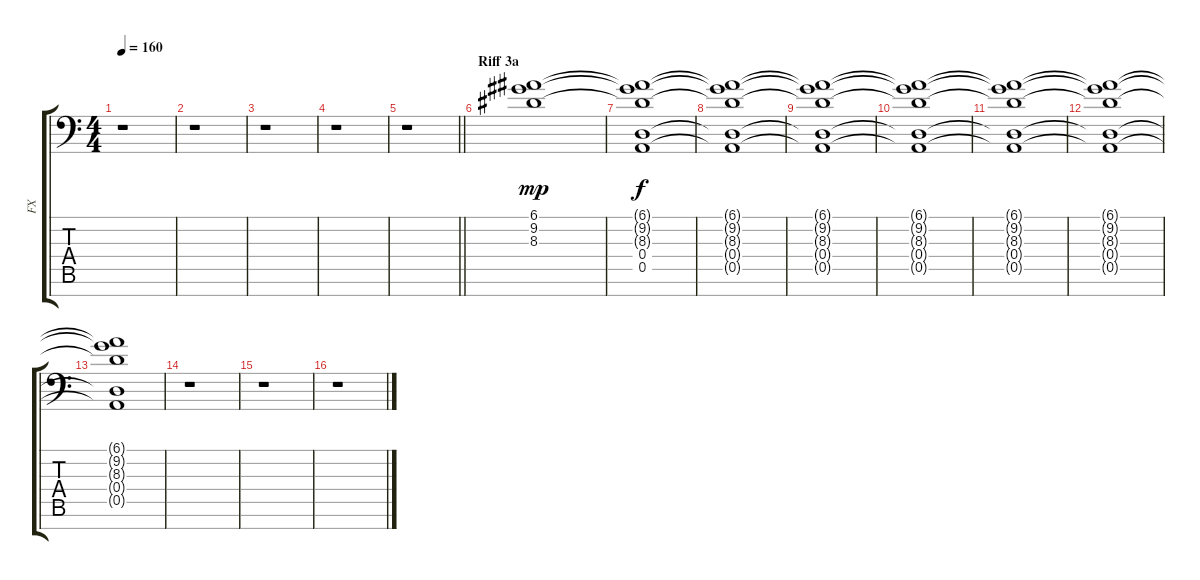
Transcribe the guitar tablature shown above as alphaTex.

\track ("FX" "FX") {instrument lead7fifths}
\staff {score tabs}
\tuning (E4 B3 G3 D3 A2 E2 C-1) {hide}
\ts (4 4)
\tempo 160
\clef f4
\ks c
r.1{dy mp} |
r.1 |
r.1 |
r.1 |
\barLineRight lightlight
r.1 |
\section ("" "Riff 3a")
(6.1 9.2 8.3).1 |
(6.1{t} 9.2{t} 8.3{t} 0.4 0.5).1{dy f} |
(6.1{t} 9.2{t} 8.3{t} 0.4{t} 0.5{t}).1 |
(6.1{t} 9.2{t} 8.3{t} 0.4{t} 0.5{t}).1 |
(6.1{t} 9.2{t} 8.3{t} 0.4{t} 0.5{t}).1 |
(6.1{t} 9.2{t} 8.3{t} 0.4{t} 0.5{t}).1 |
(6.1{t} 9.2{t} 8.3{t} 0.4{t} 0.5{t}).1 |
(6.1{t} 9.2{t} 8.3{t} 0.4{t} 0.5{t}).1 |
r.1 |
r.1 |
r.1
